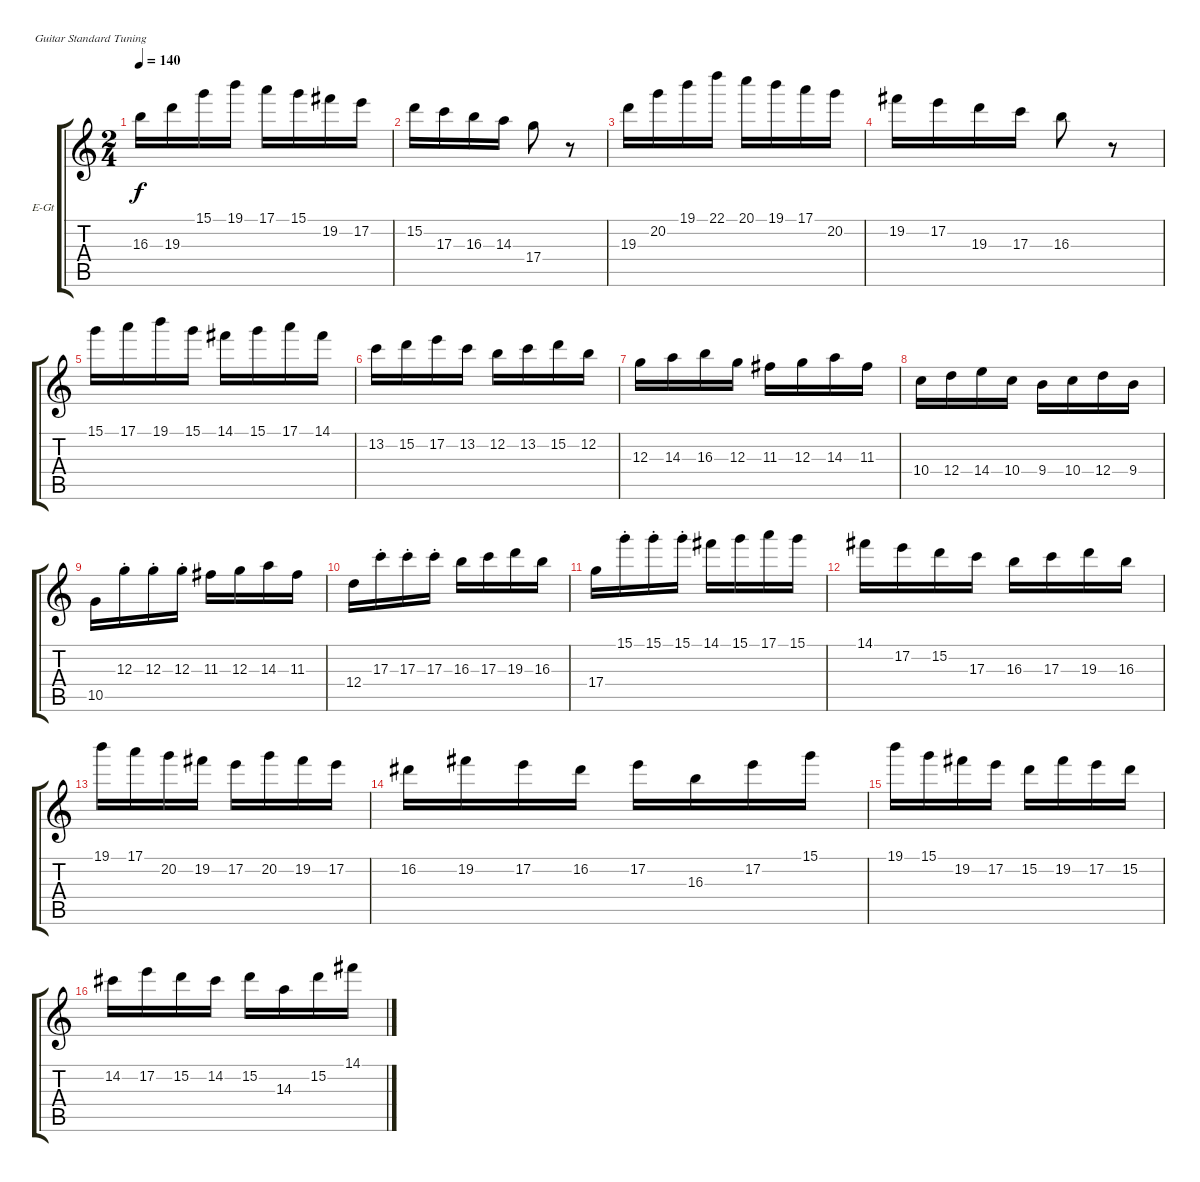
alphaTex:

\bracketExtendMode groupsimilarinstruments
\firstSystemTrackNameOrientation horizontal
\otherSystemsTrackNameOrientation horizontal
\track ("Guitar 1" "E-Gt") {instrument distortionguitar}
\staff {score tabs}
\tuning (E4 B3 G3 D3 A2 E2)
\ts (2 4)
\tempo 140
\clef g2
\ks c
16.3.16{dy f} 19.3.16 15.1.16 19.1.16 17.1.16 15.1.16 19.2.16 17.2.16 |
15.2.16 17.3.16 16.3.16 14.3.16 17.4.8 r.8 |
19.3.16 20.2.16 19.1.16 22.1.16 20.1.16 19.1.16 17.1.16 20.2.16 |
19.2.16 17.2.16 19.3.16 17.3.16 16.3.8 r.8 |
15.1.16 17.1.16 19.1.16 15.1.16 14.1.16 15.1.16 17.1.16 14.1.16 |
13.2.16 15.2.16 17.2.16 13.2.16 12.2.16 13.2.16 15.2.16 12.2.16 |
12.3.16 14.3.16 16.3.16 12.3.16 11.3.16 12.3.16 14.3.16 11.3.16 |
10.4.16 12.4.16 14.4.16 10.4.16 9.4.16 10.4.16 12.4.16 9.4.16 |
10.5.16 12.3{st}.16 12.3{st}.16 12.3{st}.16 11.3.16 12.3.16 14.3.16 11.3.16 |
12.4.16 17.3{st}.16 17.3{st}.16 17.3{st}.16 16.3.16 17.3.16 19.3.16 16.3.16 |
17.4.16 15.1{st}.16 15.1{st}.16 15.1{st}.16 14.1.16 15.1.16 17.1.16 15.1.16 |
14.1.16 17.2.16 15.2.16 17.3.16 16.3.16 17.3.16 19.3.16 16.3.16 |
19.1.16 17.1.16 20.2.16 19.2.16 17.2.16 20.2.16 19.2.16 17.2.16 |
16.2.16 19.2.16 17.2.16 16.2.16 17.2.16 16.3.16 17.2.16 15.1.16 |
19.1.16 15.1.16 19.2.16 17.2.16 15.2.16 19.2.16 17.2.16 15.2.16 |
14.2.16 17.2.16 15.2.16 14.2.16 15.2.16 14.3.16 15.2.16 14.1.16
